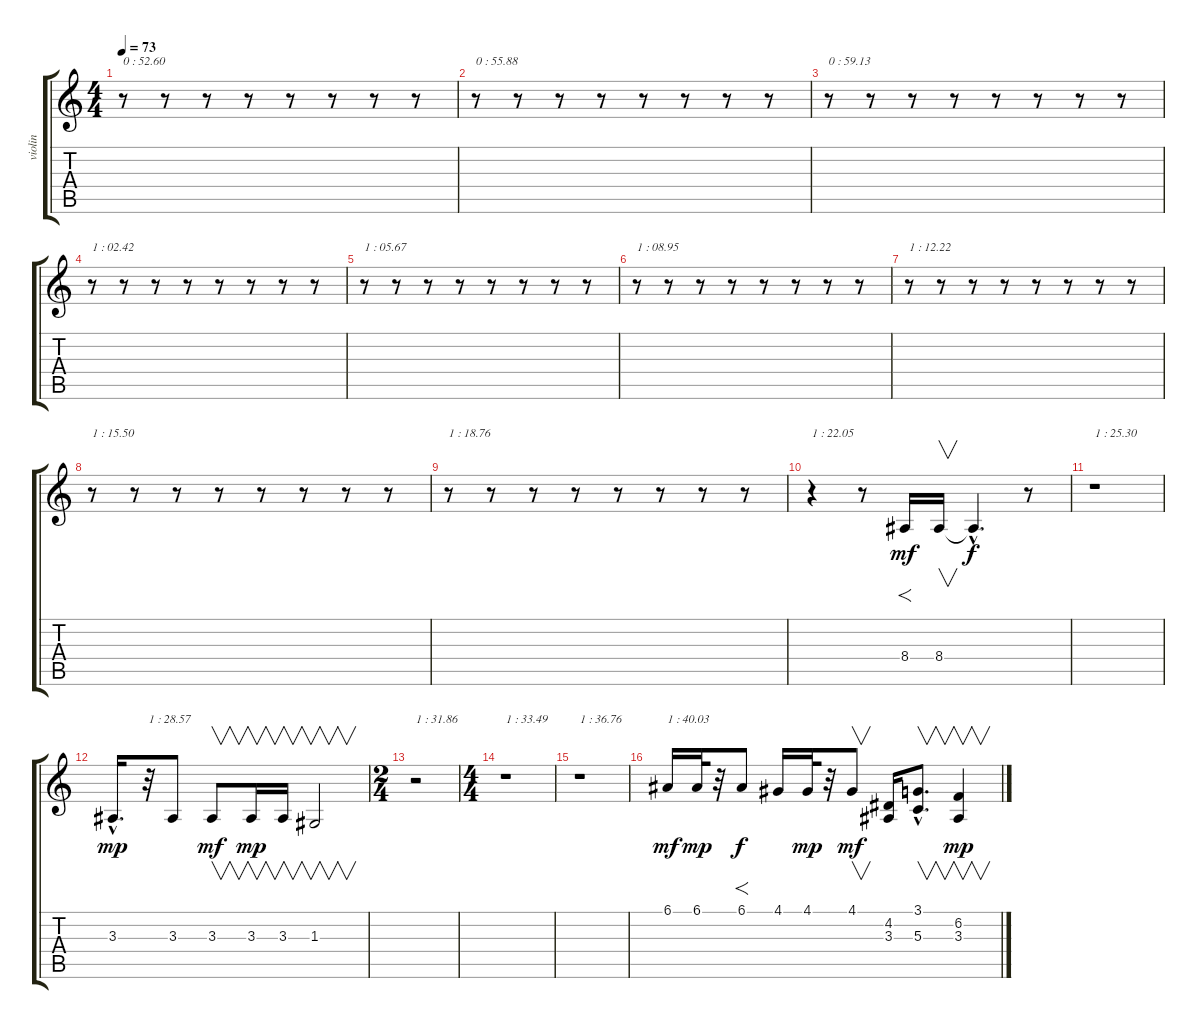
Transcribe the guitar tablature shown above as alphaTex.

\track ("violin" "violin") {instrument cello}
\staff {score tabs}
\tuning (E4 B3 G3 D3 A2 E2) {hide}
\ts (4 4)
\tempo 73
\clef g2
\ks c
r.8{txt "0 : 52.60" dy f} r.8 r.8 r.8 r.8 r.8 r.8 r.8 |
r.8{txt "0 : 55.88"} r.8 r.8 r.8 r.8 r.8 r.8 r.8 |
r.8{txt "0 : 59.13"} r.8 r.8 r.8 r.8 r.8 r.8 r.8 |
r.8{txt "1 : 02.42"} r.8 r.8 r.8 r.8 r.8 r.8 r.8 |
r.8{txt "1 : 05.67"} r.8 r.8 r.8 r.8 r.8 r.8 r.8 |
r.8{txt "1 : 08.95"} r.8 r.8 r.8 r.8 r.8 r.8 r.8 |
r.8{txt "1 : 12.22"} r.8 r.8 r.8 r.8 r.8 r.8 r.8 |
r.8{txt "1 : 15.50"} r.8 r.8 r.8 r.8 r.8 r.8 r.8 |
r.8{txt "1 : 18.76"} r.8 r.8 r.8 r.8 r.8 r.8 r.8 |
r.4{txt "1 : 22.05"} r.8 8.4.16{f dy mf} 8.4.16{v} 8.4{hac t}.4{d dy f} r.8 |
r.1{txt "1 : 25.30"} |
3.3{hac}.16{d dy mp} r.32{txt "1 : 28.57"} 3.3.8 3.3.8{v dy mf} 3.3.16{v dy mp} 3.3.16{v} 1.3.2{v} |
\ts (2 4)
r.2{txt "1 : 31.86"} |
\ts (4 4)
r.1{txt "1 : 33.49"} |
r.1{txt "1 : 36.76"} |
6.1.16{txt "1 : 40.03" dy mf} 6.1.32{dy mp} r.32 6.1.8{f dy f} 4.1.16 4.1.32{dy mp} r.32 4.1.8{v dy mf} (4.2 3.3).16 (3.1{hac} 5.3{hac}).8{v d} (6.2 3.3).4{v dy mp}
